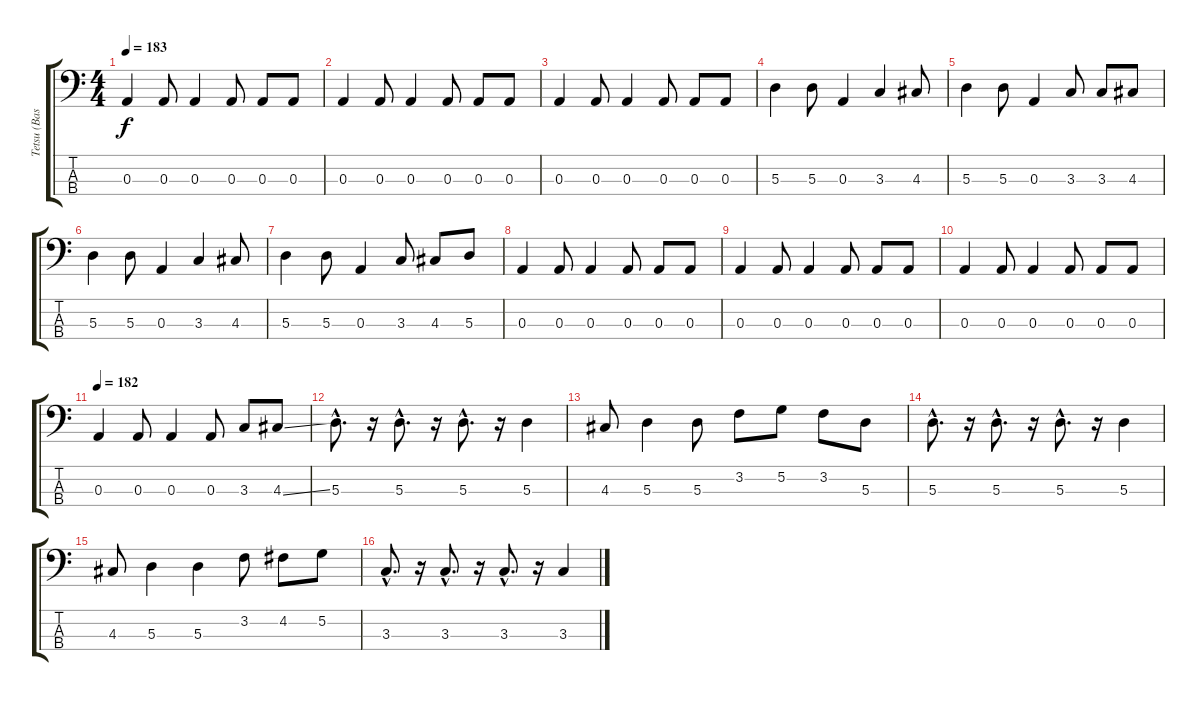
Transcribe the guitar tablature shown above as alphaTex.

\track ("Tetsu (Bass)" "Tetsu (Bas") {instrument electricbasspick}
\staff {score tabs}
\tuning (G2 D2 A1 E1) {hide}
\ts (4 4)
\tempo 183
\clef f4
\ks c
0.3.4{dy f} 0.3.8 0.3.4 0.3.8 0.3.8 0.3.8 |
0.3.4 0.3.8 0.3.4 0.3.8 0.3.8 0.3.8 |
0.3.4 0.3.8 0.3.4 0.3.8 0.3.8 0.3.8 |
5.3.4 5.3.8 0.3.4 3.3.4 4.3.8 |
5.3.4 5.3.8 0.3.4 3.3.8 3.3.8 4.3.8 |
5.3.4 5.3.8 0.3.4 3.3.4 4.3.8 |
5.3.4 5.3.8 0.3.4 3.3.8 4.3.8 5.3.8 |
0.3.4 0.3.8 0.3.4 0.3.8 0.3.8 0.3.8 |
0.3.4 0.3.8 0.3.4 0.3.8 0.3.8 0.3.8 |
0.3.4 0.3.8 0.3.4 0.3.8 0.3.8 0.3.8 |
\tempo 182
0.3.4 0.3.8 0.3.4 0.3.8 3.3.8 4.3{ss}.8 |
5.3{hac}.8{d} r.16 5.3{hac}.8{d} r.16 5.3{hac}.8{d} r.16 5.3.4 |
4.3.8 5.3.4 5.3.8 3.2.8 5.2.8 3.2.8 5.3.8 |
5.3{hac}.8{d} r.16 5.3{hac}.8{d} r.16 5.3{hac}.8{d} r.16 5.3.4 |
4.3.8 5.3.4 5.3.4 3.2.8 4.2.8 5.2.8 |
3.3{hac}.8{d} r.16 3.3{hac}.8{d} r.16 3.3{hac}.8{d} r.16 3.3.4
